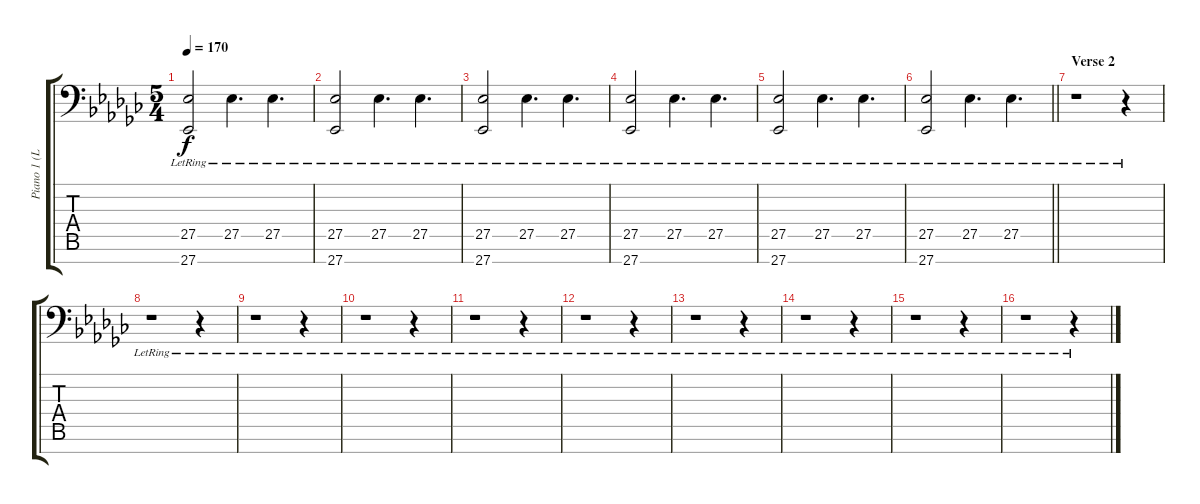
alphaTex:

\track ("Piano 1 (Left Hand)" "Piano 1 (L") {instrument electricpiano1}
\staff {score tabs}
\tuning (D3 F2 F2 E1 C1 F0 C0) {hide}
\ts (5 4)
\tempo 170
\clef f4
\ks gb
(27.5{lr} 27.7{lr}).2{dy f} 27.5{lr}.4{d} 27.5{lr}.4{d} |
(27.5{lr} 27.7{lr}).2 27.5{lr}.4{d} 27.5{lr}.4{d} |
(27.5{lr} 27.7{lr}).2 27.5{lr}.4{d} 27.5{lr}.4{d} |
(27.5{lr} 27.7{lr}).2 27.5{lr}.4{d} 27.5{lr}.4{d} |
(27.5{lr} 27.7{lr}).2 27.5{lr}.4{d} 27.5{lr}.4{d} |
\barLineRight lightlight
(27.5{lr} 27.7{lr}).2 27.5{lr}.4{d} 27.5{lr}.4{d} |
\section ("" "Verse 2")
r.1 r.4 |
r.1 r.4 |
r.1 r.4 |
r.1 r.4 |
r.1 r.4 |
r.1 r.4 |
r.1 r.4 |
r.1 r.4 |
r.1 r.4 |
r.1 r.4
